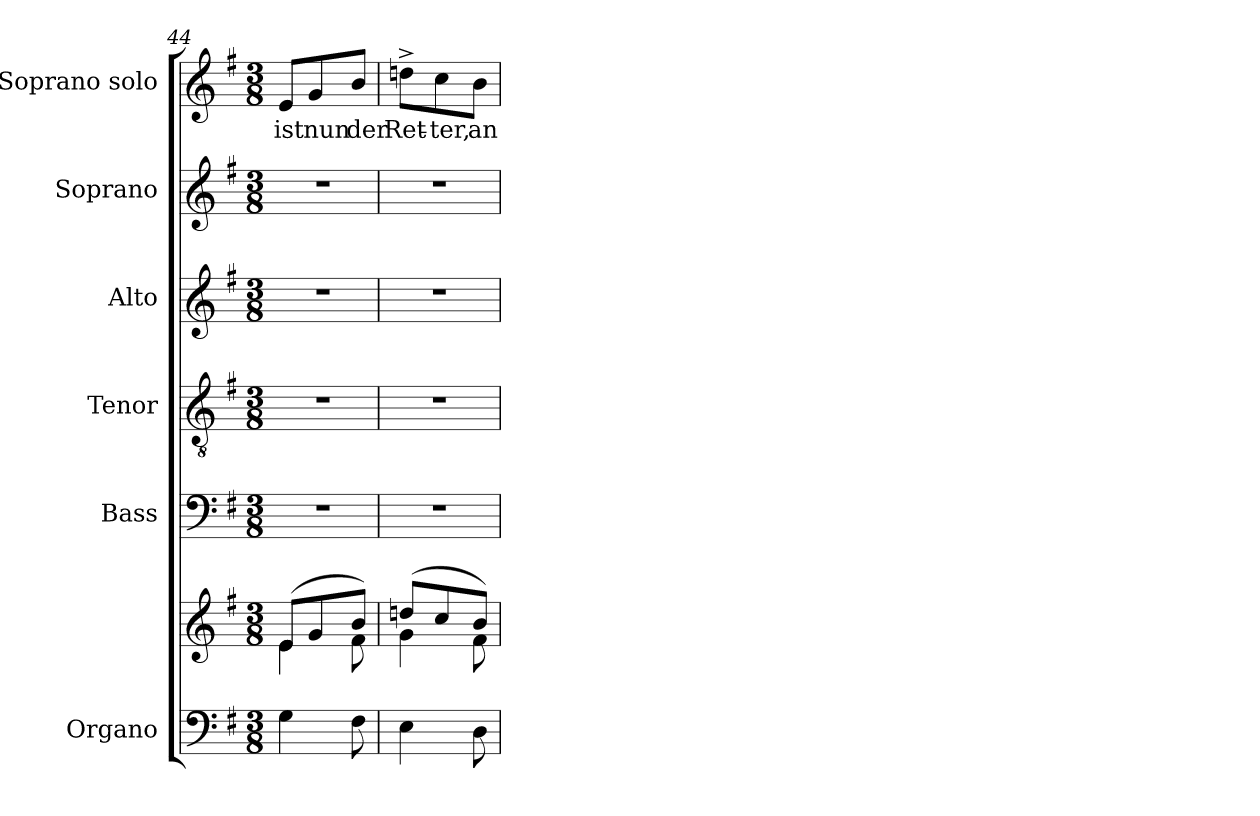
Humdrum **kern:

**kern	**kern	**kern	**kern	**kern	**kern	**kern	**text
*part6	*part6	*part5	*part4	*part3	*part2	*part1	*part1
*staff7	*staff6	*staff5	*staff4	*staff3	*staff2	*staff1	*staff1
*I"Organo	*	*I"Bass	*I"Tenor	*I"Alto	*I"Soprano	*I"Soprano solo	*
*I'Org.	*	*I'B.	*I'T.	*I'A.	*I'S.	*I'S.s	*
!!LO:LB:g=z
*clefF4	*clefG2	*clefF4	*clefGv2	*clefG2	*clefG2	*clefG2	*
*k[f#]	*k[f#]	*k[f#]	*k[f#]	*k[f#]	*k[f#]	*k[f#]	*
*M3/8	*M3/8	*M3/8	*M3/8	*M3/8	*M3/8	*M3/8	*
=44	=44	=44	=44	=44	=44	=44	=44
*	*^	*	*	*	*	*	*
!	!	!	!	!	!	!	!	!LO:LY:b
4G\	(>8e/L	4e\	4.r	4.r	4.r	4.r	8e/L	ist
!	!	!	!	!	!	!	!	!LO:LY:b
.	8g/	.	.	.	.	.	8g/	nun
!	!	!	!	!	!	!	!	!LO:LY:b
8F#\	8b/J)	8f#\	.	.	.	.	8b/J	der
=45	=45	=45	=45	=45	=45	=45	=45	=45
!	!	!	!	!	!	!	!	!LO:LY:b
4E\	(>8ddn/L	4g\	4.r	4.r	4.r	4.r	8ddn^\L	Ret-
!	!	!	!	!	!	!	!	!LO:LY:b
.	8cc/	.	.	.	.	.	8cc\	-ter,
!	!	!	!	!	!	!	!	!LO:LY:b
8D\	8b/J)	8f#\	.	.	.	.	8b\J	an
*	*v	*v	*	*	*	*	*	*
=	=	=	=	=	=	=	=
*-	*-	*-	*-	*-	*-	*-	*-
